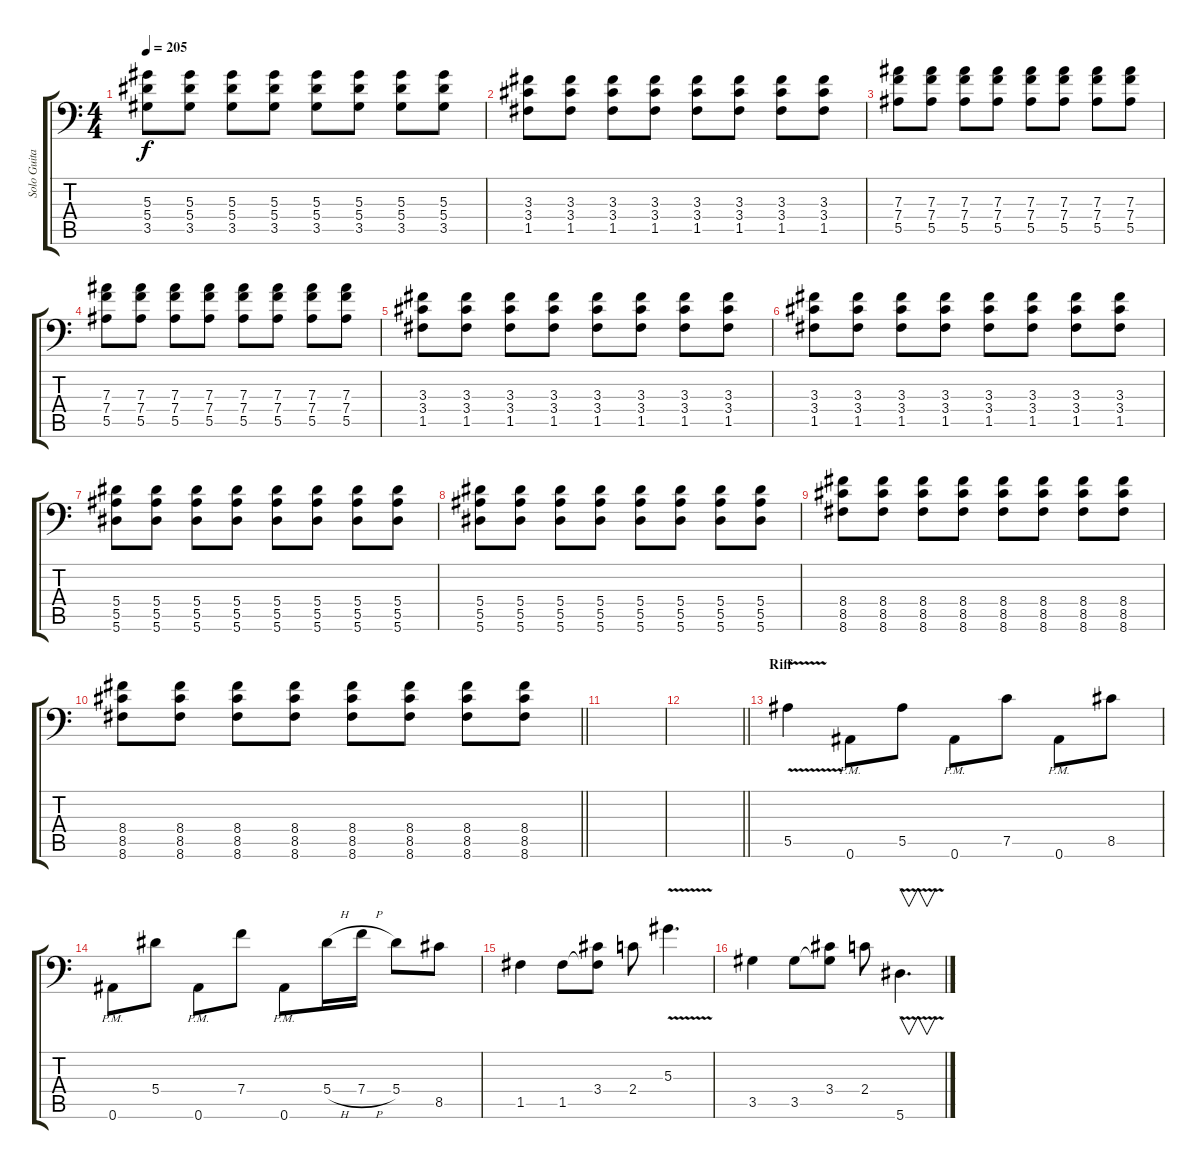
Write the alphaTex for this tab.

\track ("Solo Guitar" "Solo Guita") {instrument distortionguitar}
\staff {score tabs}
\tuning (C4 G3 Eb3 Bb2 F2 Bb1) {hide}
\ts (4 4)
\tempo 205
\clef f4
\ks c
(5.3 5.4 3.5).8{dy f} (5.3 5.4 3.5).8 (5.3 5.4 3.5).8 (5.3 5.4 3.5).8 (5.3 5.4 3.5).8 (5.3 5.4 3.5).8 (5.3 5.4 3.5).8 (5.3 5.4 3.5).8 |
(3.3 3.4 1.5).8 (3.3 3.4 1.5).8 (3.3 3.4 1.5).8 (3.3 3.4 1.5).8 (3.3 3.4 1.5).8 (3.3 3.4 1.5).8 (3.3 3.4 1.5).8 (3.3 3.4 1.5).8 |
(7.3 7.4 5.5).8 (7.3 7.4 5.5).8 (7.3 7.4 5.5).8 (7.3 7.4 5.5).8 (7.3 7.4 5.5).8 (7.3 7.4 5.5).8 (7.3 7.4 5.5).8 (7.3 7.4 5.5).8 |
(7.3 7.4 5.5).8 (7.3 7.4 5.5).8 (7.3 7.4 5.5).8 (7.3 7.4 5.5).8 (7.3 7.4 5.5).8 (7.3 7.4 5.5).8 (7.3 7.4 5.5).8 (7.3 7.4 5.5).8 |
(3.3 3.4 1.5).8 (3.3 3.4 1.5).8 (3.3 3.4 1.5).8 (3.3 3.4 1.5).8 (3.3 3.4 1.5).8 (3.3 3.4 1.5).8 (3.3 3.4 1.5).8 (3.3 3.4 1.5).8 |
(3.3 3.4 1.5).8 (3.3 3.4 1.5).8 (3.3 3.4 1.5).8 (3.3 3.4 1.5).8 (3.3 3.4 1.5).8 (3.3 3.4 1.5).8 (3.3 3.4 1.5).8 (3.3 3.4 1.5).8 |
(5.4 5.5 5.6).8 (5.4 5.5 5.6).8 (5.4 5.5 5.6).8 (5.4 5.5 5.6).8 (5.4 5.5 5.6).8 (5.4 5.5 5.6).8 (5.4 5.5 5.6).8 (5.4 5.5 5.6).8 |
(5.4 5.5 5.6).8 (5.4 5.5 5.6).8 (5.4 5.5 5.6).8 (5.4 5.5 5.6).8 (5.4 5.5 5.6).8 (5.4 5.5 5.6).8 (5.4 5.5 5.6).8 (5.4 5.5 5.6).8 |
(8.4 8.5 8.6).8 (8.4 8.5 8.6).8 (8.4 8.5 8.6).8 (8.4 8.5 8.6).8 (8.4 8.5 8.6).8 (8.4 8.5 8.6).8 (8.4 8.5 8.6).8 (8.4 8.5 8.6).8 |
\barLineRight lightlight
(8.4 8.5 8.6).8 (8.4 8.5 8.6).8 (8.4 8.5 8.6).8 (8.4 8.5 8.6).8 (8.4 8.5 8.6).8 (8.4 8.5 8.6).8 (8.4 8.5 8.6).8 (8.4 8.5 8.6).8 |
|
\barLineRight lightlight
|
\section ("" "Riff")
5.5{v}.4 0.6{pm}.8 5.5.8 0.6{pm}.8 7.5.8 0.6{pm}.8 8.5.8 |
0.6{pm}.8 5.4.8 0.6{pm}.8 7.4.8 0.6{pm}.8 5.4{h}.16 7.4{h}.16 5.4.8 8.5.8 |
1.5.4 1.5.8 (3.4 1.5{t}).8 2.4.8 5.3{v}.4{d} |
3.5.4 3.5.8 (3.4 3.5{t}).8 2.4.8 5.6{v}.4{v d}
